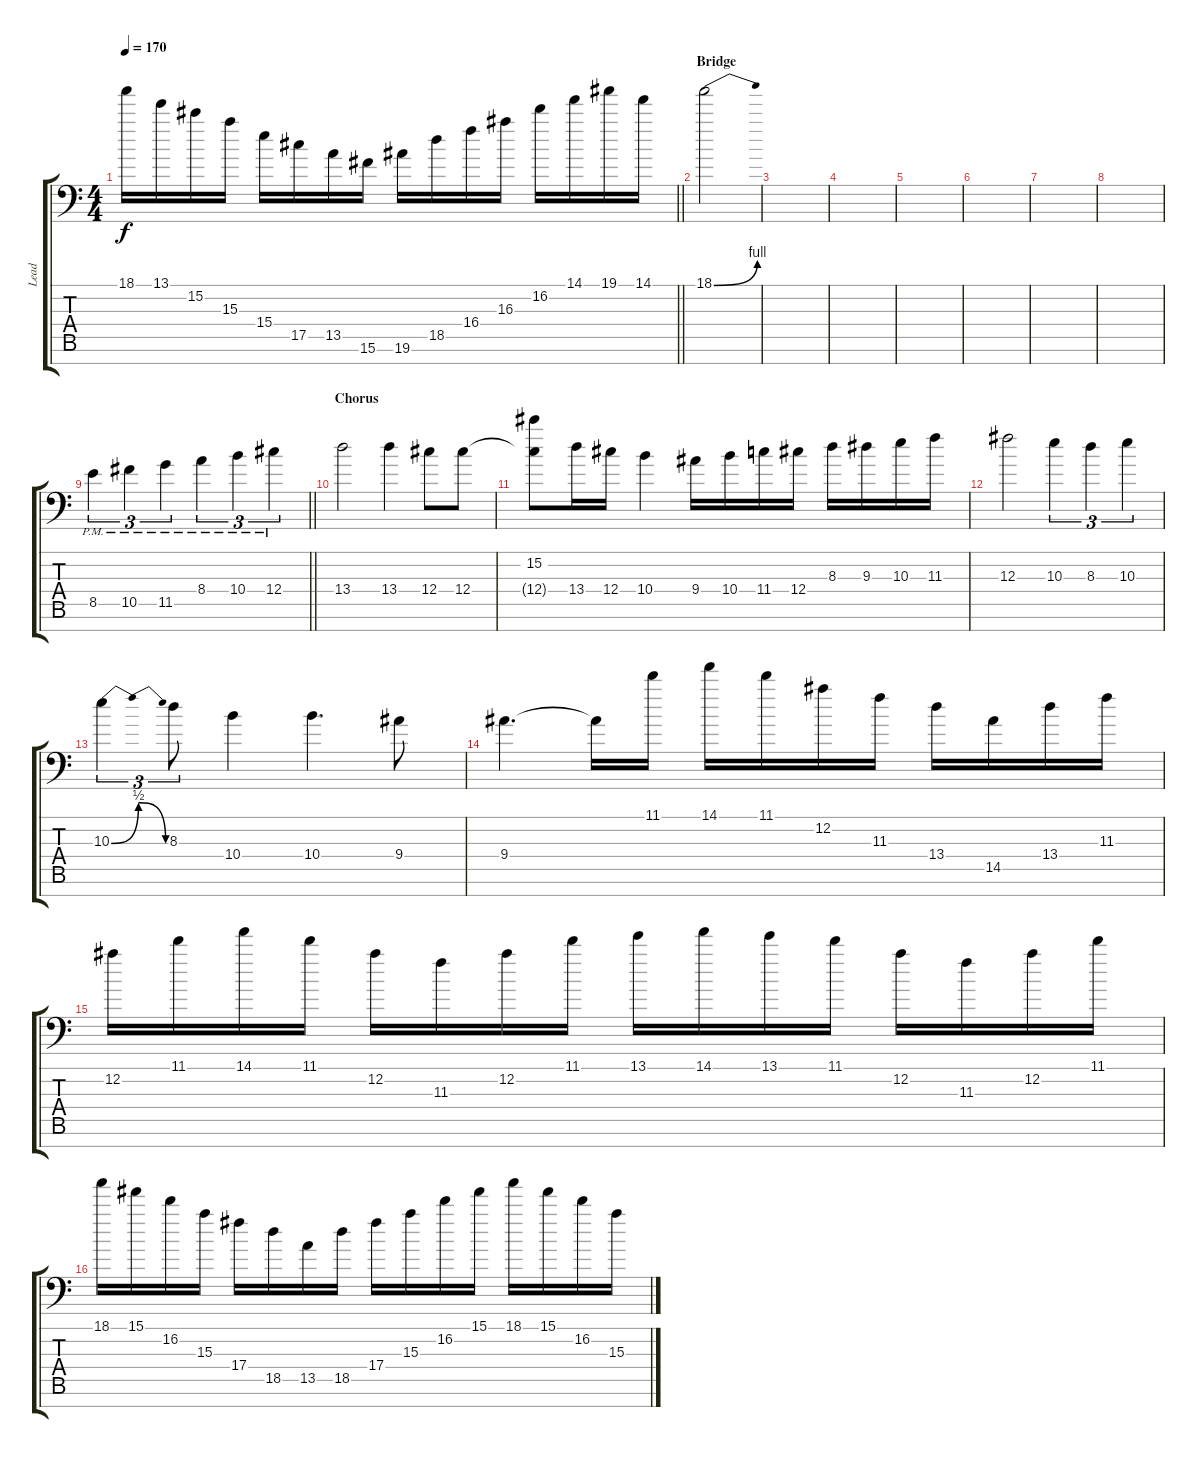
\track ("Lead" "Lead") {instrument distortionguitar}
\staff {score tabs}
\tuning (Eb4 Bb3 Gb3 Db3 Ab2 Eb2 Bb1) {hide}
\ts (4 4)
\tempo 170
\clef f4
\barLineRight lightlight
\ks c
18.1.16{dy f} 13.1.16 15.2.16 15.3.16 15.4.16 17.5.16 13.5.16 15.6.16 19.6.16 18.5.16 16.4.16 16.3.16 16.2.16 14.1.16 19.1.16 14.1.16 |
\section ("" "Bridge")
18.1{be (bend 0 0 60 4)}.2 |
|
|
|
|
|
|
\barLineRight lightlight
8.5{pm}.4{tu (3 2)} 10.5{pm}.4{tu (3 2)} 11.5{pm}.4{tu (3 2)} 8.4{pm}.4{tu (3 2)} 10.4{pm}.4{tu (3 2)} 12.4{pm}.4{tu (3 2)} |
\section ("" "Chorus")
13.4.2 13.4.4 12.4.8 12.4.8 |
(15.2 12.4{t}).8 13.4.16 12.4.16 10.4.4 9.4.16 10.4.16 11.4.16 12.4.16 8.3.16 9.3.16 10.3.16 11.3.16 |
12.3.2 10.3.4{tu (3 2)} 8.3.4{tu (3 2)} 10.3.4{tu (3 2)} |
10.3{be (bendrelease 0 0 30 2 30 2 60 0)}.4{tu (3 2)} 8.3.8{tu (3 2)} 10.4.4 10.4.4{d} 9.4.8 |
9.4.4{d} 9.4{t}.16 11.1.16 14.1.16 11.1.16 12.2.16 11.3.16 13.4.16 14.5.16 13.4.16 11.3.16 |
12.2.16 11.1.16 14.1.16 11.1.16 12.2.16 11.3.16 12.2.16 11.1.16 13.1.16 14.1.16 13.1.16 11.1.16 12.2.16 11.3.16 12.2.16 11.1.16 |
18.1.16 15.1.16 16.2.16 15.3.16 17.4.16 18.5.16 13.5.16 18.5.16 17.4.16 15.3.16 16.2.16 15.1.16 18.1.16 15.1.16 16.2.16 15.3.16
